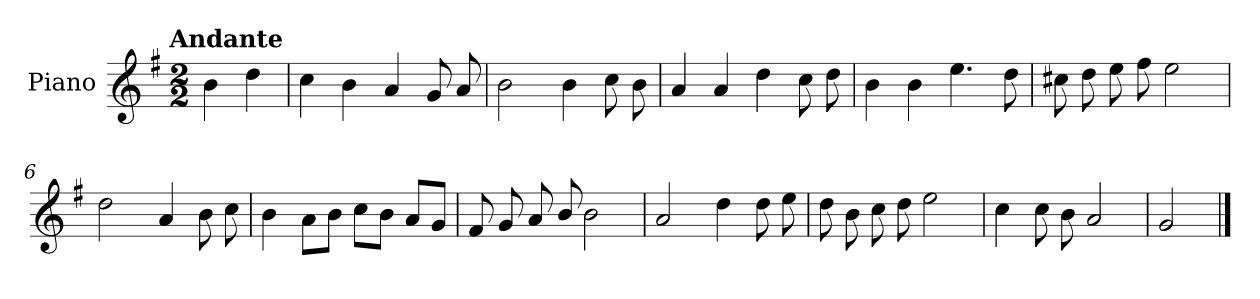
**kern
*part1
*staff1
*I"Piano
*I'Pno.
*clefG2
*k[f#]
!!LO:TX:omd:t=Andante
*M2/2
*MM92
=
4b\
4dd\
=1
4cc\
4b\
4a/
8g/
8a/
=2
2b\
4b\
8cc\
8b\
=3
4a/
4a/
4dd\
8cc\
8dd\
!!LO:LB:g=z
=4
4b\
4b\
4.ee\
8dd\
=5
8cc#X\
8dd\
8ee\
8ff#\
2ee\
=6
2dd\
4a/
8b\
8cc\
=7
4b\
8a\L
8b\J
8cc\L
8b\J
8a/L
8g/J
!!LO:LB:g=z
=8
8f#/
8g/
8a/
8b/
2b\
=9
2a/
4dd\
8dd\
8ee\
=10
8dd\
8b\
8cc\
8dd\
2ee\
=11
4cc\
8cc\
8b\
2a/
=12
2g/
==
*-
